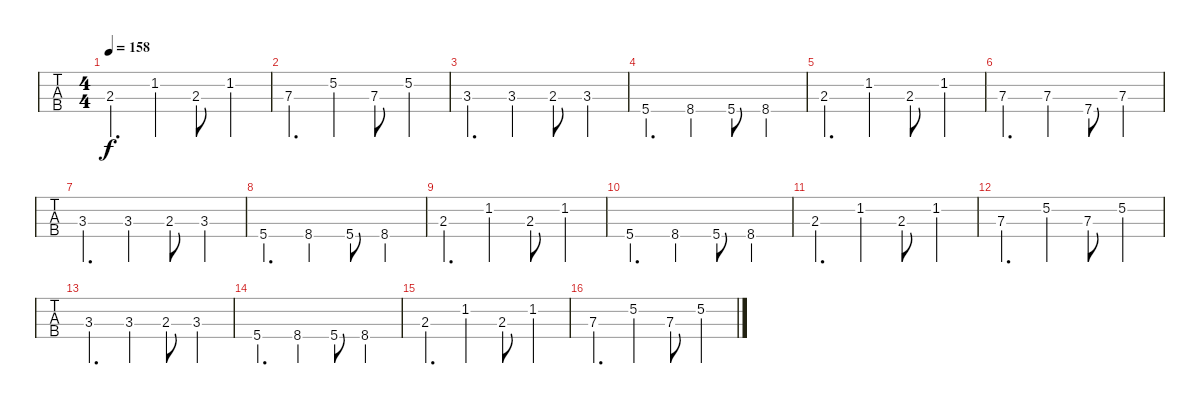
\track ("   " "   ") {instrument electricbassfinger}
\staff {tabs}
\tuning (F2 C2 G1 D1) {hide}
\ts (4 4)
\tempo 158
\clef f4
\ks c
2.3.4{d dy f} 1.2.4 2.3.8 1.2.4 |
7.3.4{d} 5.2.4 7.3.8 5.2.4 |
3.3.4{d} 3.3.4 2.3.8 3.3.4 |
5.4.4{d} 8.4.4 5.4.8 8.4.4 |
2.3.4{d} 1.2.4 2.3.8 1.2.4 |
7.3.4{d} 7.3.4 7.4.8 7.3.4 |
3.3.4{d} 3.3.4 2.3.8 3.3.4 |
5.4.4{d} 8.4.4 5.4.8 8.4.4 |
2.3.4{d} 1.2.4 2.3.8 1.2.4 |
5.4.4{d} 8.4.4 5.4.8 8.4.4 |
2.3.4{d} 1.2.4 2.3.8 1.2.4 |
7.3.4{d} 5.2.4 7.3.8 5.2.4 |
3.3.4{d} 3.3.4 2.3.8 3.3.4 |
5.4.4{d} 8.4.4 5.4.8 8.4.4 |
2.3.4{d} 1.2.4 2.3.8 1.2.4 |
7.3.4{d} 5.2.4 7.3.8 5.2.4
